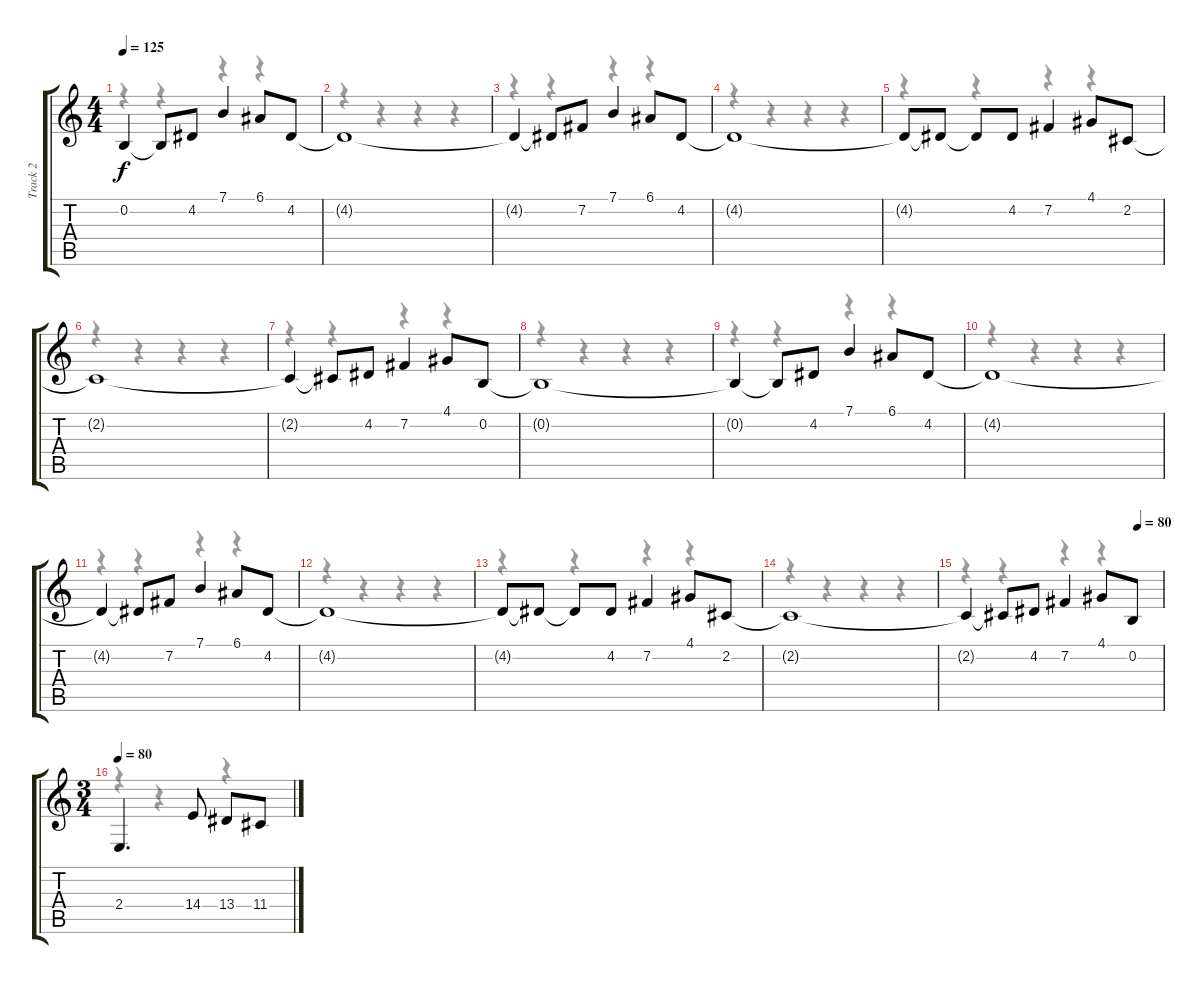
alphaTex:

\track ("Track 2" "Track 2") {instrument acousticgrandpiano}
\staff {score tabs}
\tuning (E4 B3 G3 D3 A2 E2) {hide}
\voice
\ts (4 4)
\tempo 125
\clef g2
\ks c
0.2{t}.4{dy f} 0.2{t}.8 4.2.8 7.1.4 6.1.8 4.2.8 |
4.2{t}.1 |
4.2{t}.4 4.2{t}.8 7.2.8 7.1.4 6.1.8 4.2.8 |
4.2{t}.1 |
4.2{t}.8 4.2{t}.8 4.2{t}.8 4.2.8 7.2.4 4.1.8 2.2.8 |
2.2{t}.1 |
2.2{t}.4 2.2{t}.8 4.2.8 7.2.4 4.1.8 0.2.8 |
0.2{t}.1 |
0.2{t}.4 0.2{t}.8 4.2.8 7.1.4 6.1.8 4.2.8 |
4.2{t}.1 |
4.2{t}.4 4.2{t}.8 7.2.8 7.1.4 6.1.8 4.2.8 |
4.2{t}.1 |
4.2{t}.8 4.2{t}.8 4.2{t}.8 4.2.8 7.2.4 4.1.8 2.2.8 |
2.2{t}.1 |
\tempo (80 0.875)
2.2{t}.4 2.2{t}.8 4.2.8 7.2.4 4.1.8 0.2.8 |
\ts (3 4)
\tempo 80
2.4.4{d} 14.4.8 13.4.8 11.4.8
\voice
\clef g2
\ottava regular
\simile none
\ks c
r.4{dy f} r.4 r.4 r.4 |
r.4 r.4 r.4 r.4 |
r.4 r.4 r.4 r.4 |
r.4 r.4 r.4 r.4 |
r.4 r.4 r.4 r.4 |
r.4 r.4 r.4 r.4 |
r.4 r.4 r.4 r.4 |
r.4 r.4 r.4 r.4 |
r.4 r.4 r.4 r.4 |
r.4 r.4 r.4 r.4 |
r.4 r.4 r.4 r.4 |
r.4 r.4 r.4 r.4 |
r.4 r.4 r.4 r.4 |
r.4 r.4 r.4 r.4 |
r.4 r.4 r.4 r.4 |
r.4 r.4 r.4
